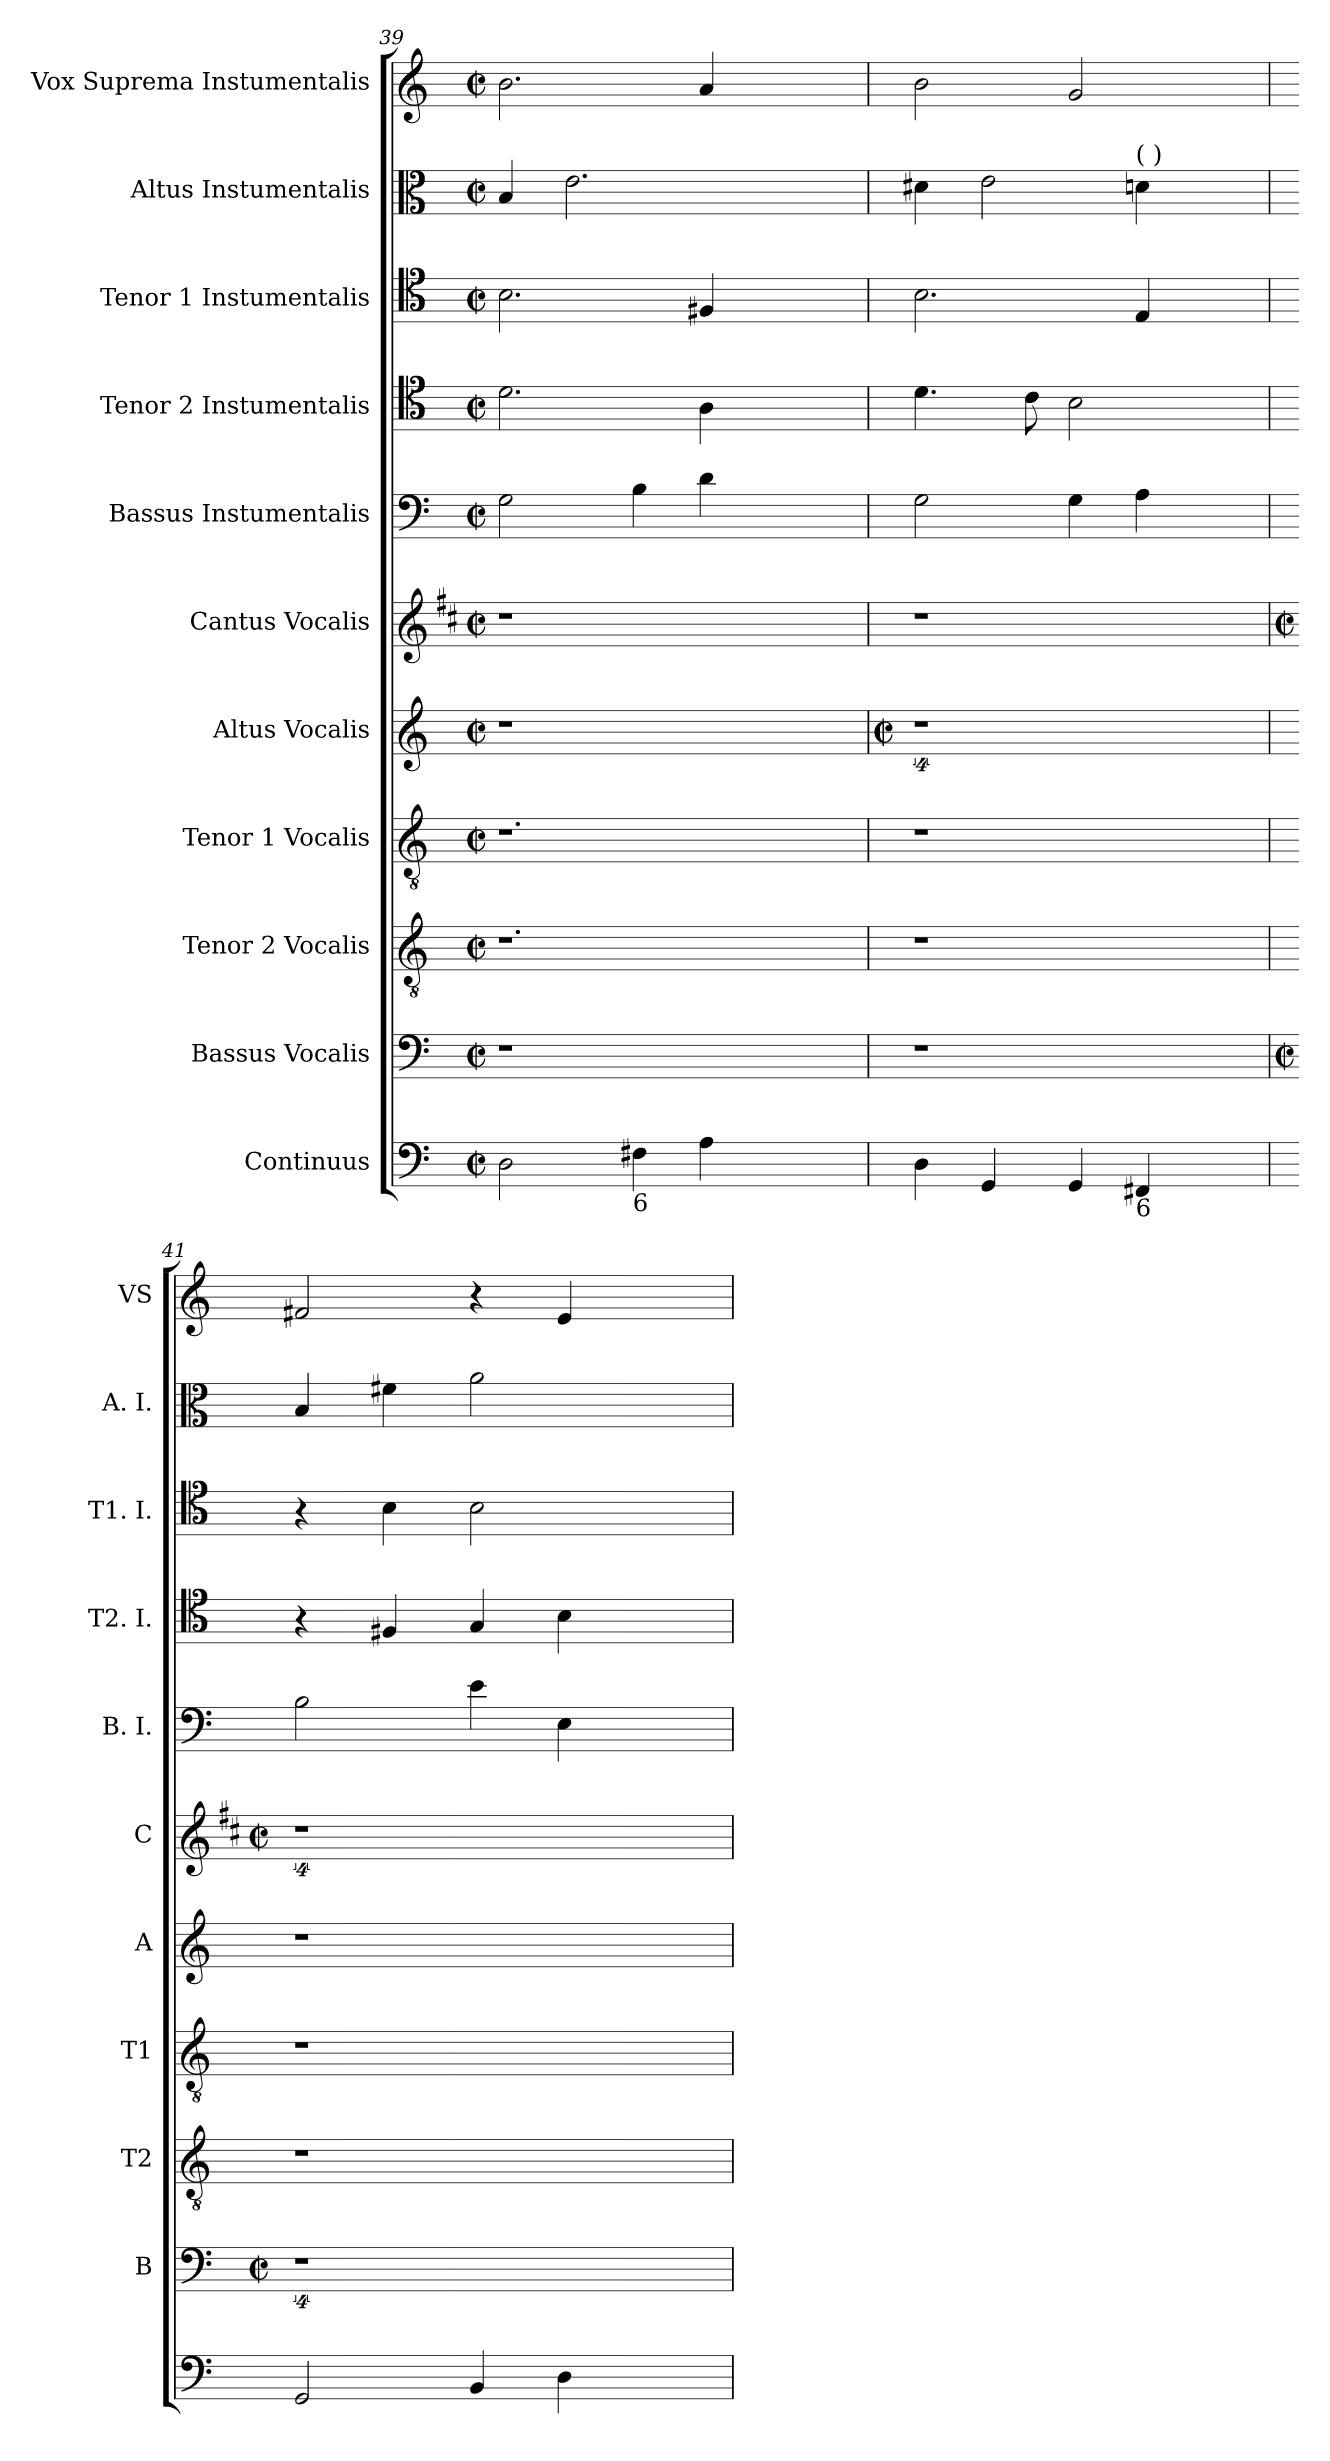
**kern	**kern	**kern	**kern	**kern	**kern	**kern	**kern	**kern	**kern	**kern
*part11	*part10	*part9	*part8	*part7	*part6	*part5	*part4	*part3	*part2	*part1
*staff11	*staff10	*staff9	*staff8	*staff7	*staff6	*staff5	*staff4	*staff3	*staff2	*staff1
*I"Continuus	*I"Bassus Vocalis	*I"Tenor 2 Vocalis	*I"Tenor 1 Vocalis	*I"Altus Vocalis	*I"Cantus Vocalis	*I"Bassus Instumentalis	*I"Tenor 2 Instumentalis	*I"Tenor 1 Instumentalis	*I"Altus Instumentalis	*I"Vox Suprema Instumentalis
*	*I'B	*I'T2	*I'T1	*I'A	*I'C	*I'B. I.	*I'T2. I.	*I'T1. I.	*I'A. I.	*I'VS
*clefF4	*clefF4	*clefGv2	*clefGv2	*clefG2	*clefG2	*clefF4	*clefC4	*clefC4	*clefC3	*clefG2
*	*	*	*	*	*ITrd1c2	*ITrd7c12	*	*	*	*
*k[]	*k[]	*k[]	*k[]	*k[]	*k[]	*k[]	*k[]	*k[]	*k[]	*k[]
*C:	*C:	*C:	*C:	*C:	*C:	*C:	*C:	*C:	*C:	*C:
*M2/2	*M2/2	*M2/2	*M2/2	*M2/2	*M2/2	*M2/2	*M2/2	*M2/2	*M2/2	*M2/2
*met(c|)	*met(c|)	*met(c|)	*met(c|)	*met(c|)	*met(c|)	*met(c|)	*met(c|)	*met(c|)	*met(c|)	*met(c|)
=39A	=39A	=39A	=39A	=39A	=39A	=39A	=39A	=39A	=39A	=39A
2D	1r	1.r	1.r	1r	1r	2GG	2.d	2.B	4B	2.b
.	.	.	.	.	.	.	.	.	2.e	.
!LO:TX:b:t=6	!	!	!	!	!	!	!	!	!	!
4F#X	.	.	.	.	.	4BB	.	.	.	.
4A	.	.	.	.	.	4D	4A	4F#X	.	4a
2ryy	2ryy	.	.	2ryy	2ryy	2ryy	2ryy	2ryy	2ryy	2ryy
!!LO:LB:g=z
=40A	=40A	=40A	=40A	=40A	=40A	=40A	=40A	=40A	=40A	=40A
*	*	*	*	*M2/2	*	*	*	*	*	*
*	*	*	*	*met(c|)	*	*	*	*	*	*
4D	1r	1r	1r	4%5r	1r	2GG	4.d	2.B	4d#X	2b
4GG	.	.	.	.	.	.	.	.	2e	.
.	.	.	.	.	.	.	8c	.	.	.
4GG	.	.	.	.	.	4GG	2B	.	.	2g
!	!	!	!	!	!	!	!	!	!LO:TX:a:t=(  )	!
!LO:TX:b:t=6	!	!	!	!	!	!	!	!	!	!
4FF#X	.	.	.	.	.	4AA	.	4E	4dn	.
4ryy	4ryy	4ryy	4ryy	.	4ryy	4ryy	4ryy	4ryy	4ryy	4ryy
!!LO:LB:g=z
=41A	=41A	=41A	=41A	=41A	=41A	=41A	=41A	=41A	=41A	=41A
*	*M2/2	*	*	*	*M2/2	*	*	*	*	*
*	*met(c|)	*	*	*	*met(c|)	*	*	*	*	*
2GG	4%5r	1r	1r	1r	4%5r	2BB	4r	4r	4B	2f#X
.	.	.	.	.	.	.	4F#X	4B	4f#X	.
4BB	.	.	.	.	.	4E	4G	2B	2a	4r
4D	.	.	.	.	.	4EE	4B	.	.	4e
4ryy	.	4ryy	4ryy	4ryy	.	4ryy	4ryy	4ryy	4ryy	4ryy
=	=	=	=	=	=	=	=	=	=	=
*-	*-	*-	*-	*-	*-	*-	*-	*-	*-	*-
